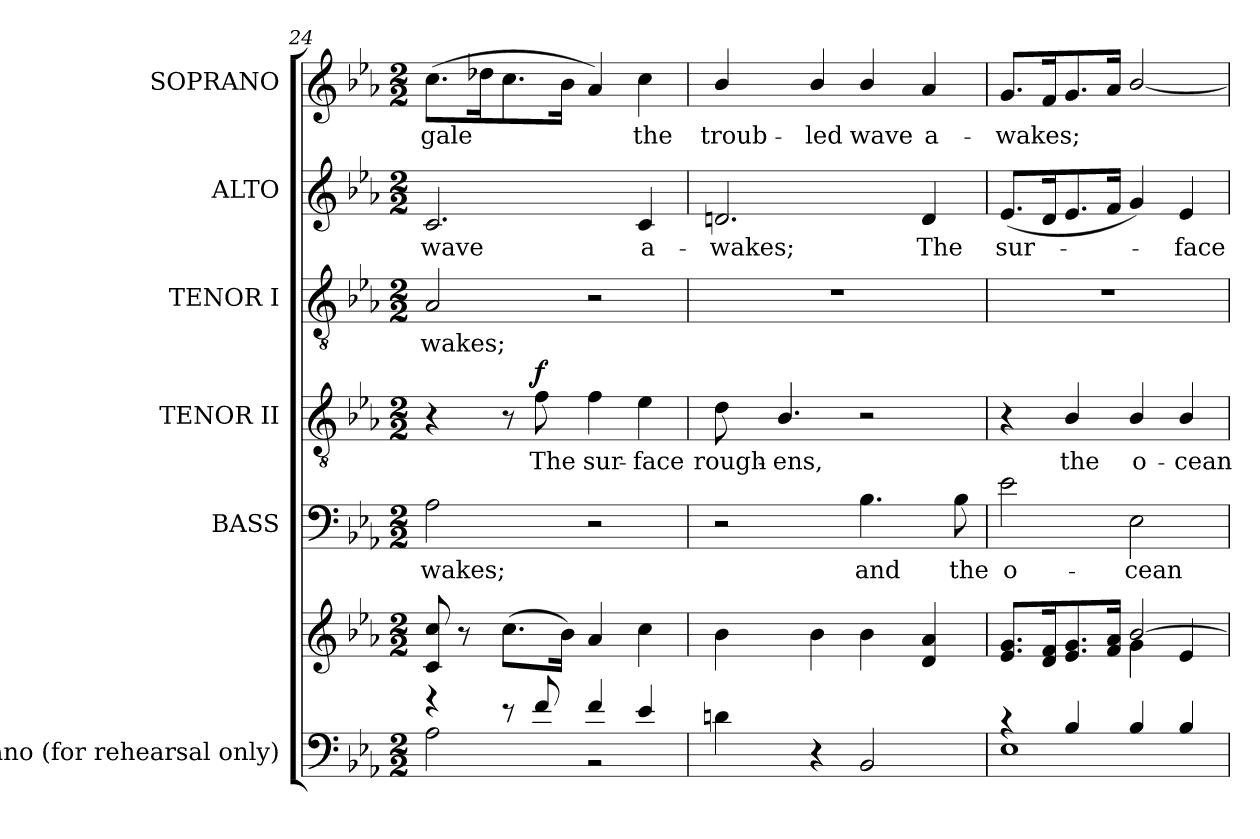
**kern	**kern	**kern	**text	**kern	**text	**dynam	**kern	**text	**kern	**text	**kern	**text
*part6	*part6	*part5	*part5	*part4	*part4	*part4	*part3	*part3	*part2	*part2	*part1	*part1
*staff7	*staff6	*staff5	*staff5	*staff4	*staff4	*staff4	*staff3	*staff3	*staff2	*staff2	*staff1	*staff1
*I"Piano (for rehearsal only)	*	*I"BASS	*	*I"TENOR II	*	*	*I"TENOR I	*	*I"ALTO	*	*I"SOPRANO	*
*I'Pno.	*	*I'B.	*	*I'T.	*	*	*I'T.	*	*I'A.	*	*I'S.	*
*clefF4	*clefG2	*clefF4	*	*clefGv2	*	*	*clefGv2	*	*clefG2	*	*clefG2	*
*	*	*	*	*ITrd7c12	*	*	*ITrd7c12	*	*	*	*	*
*k[b-e-a-]	*k[b-e-a-]	*k[b-e-a-]	*	*k[b-e-a-]	*	*	*k[b-e-a-]	*	*k[b-e-a-]	*	*k[b-e-a-]	*
*E-:	*E-:	*E-:	*	*E-:	*	*	*E-:	*	*E-:	*	*E-:	*
*M2/2	*M2/2	*M2/2	*	*M2/2	*	*	*M2/2	*	*M2/2	*	*M2/2	*
=24	=24	=24	=24	=24	=24	=24	=24	=24	=24	=24	=24	=24
*^	*	*	*	*	*	*	*	*	*	*	*	*
!	!	!	!	!LO:LY:b:color=#000000	!	!	!	!	!	!	!	!	!
!	!	!	!	!	!	!	!	!	!LO:LY:b:color=#000000	!	!	!	!
!	!	!	!	!	!	!	!	!	!	!	!LO:LY:b:color=#000000	!	!
!	!	!	!	!	!	!	!	!	!	!	!	!	!LO:LY:b:color=#000000
4r	2A-i\	8ci/ 8cci	2A-i\	-wakes;	4r	.	.	2AA-i/	-wakes;	2.ci/	wave	(8.cci\L	gale
.	.	8r	.	.	.	.	.	.	.	.	.	.	.
.	.	.	.	.	.	.	.	.	.	.	.	16dd-Xi\K	.
8r	.	(8.cci\L	.	.	8r	.	.	.	.	.	.	8.cci\	.
!	!	!	!	!	!	!LO:LY:b:color=#000000	!	!	!	!	!	!	!
8fi/	.	.	.	.	8Fi\	The	f	.	.	.	.	.	.
.	.	16b-i\Jk)	.	.	.	.	.	.	.	.	.	16b-i\Jk	.
!	!	!	!	!	!	!LO:LY:b:color=#000000	!	!	!	!	!	!	!
4fi/	2r	4a-i/	2r	.	4Fi\	sur-	.	2r	.	.	.	4a-i/)	.
!	!	!	!	!	!	!LO:LY:b:color=#000000	!	!	!	!	!	!	!
!	!	!	!	!	!	!	!	!	!	!	!LO:LY:b:color=#000000	!	!
!	!	!	!	!	!	!	!	!	!	!	!	!	!LO:LY:b:color=#000000
4e-i/	.	4cci\	.	.	4E-i\	-face	.	.	.	4ci/	a-	4cci\	the
*v	*v	*	*	*	*	*	*	*	*	*	*	*	*
=25	=25	=25	=25	=25	=25	=25	=25	=25	=25	=25	=25	=25
!	!	!	!	!	!LO:LY:b:color=#000000	!	!	!	!	!	!	!
!	!	!	!	!	!	!	!	!	!	!LO:LY:b:color=#000000	!	!
!	!	!	!	!	!	!	!	!	!	!	!	!LO:LY:b:color=#000000
4dni\	4b-i\	2r	.	8Di\	rough-	.	1r	.	2.dni/	-wakes;	4b-i/	troub-
!	!	!	!	!	!LO:LY:b:color=#000000	!	!	!	!	!	!	!
.	.	.	.	4.BB-i/	-ens,	.	.	.	.	.	.	.
!	!	!	!	!	!	!	!	!	!	!	!	!LO:LY:b:color=#000000
4r	4b-i\	.	.	.	.	.	.	.	.	.	4b-i/	-led
!	!	!	!LO:LY:b:color=#000000	!	!	!	!	!	!	!	!	!
!	!	!	!	!	!	!	!	!	!	!	!	!LO:LY:b:color=#000000
2BB-i/	4b-i\	4.B-i\	and	2r	.	.	.	.	.	.	4b-i/	wave
!	!	!	!	!	!	!	!	!	!	!LO:LY:b:color=#000000	!	!
!	!	!	!	!	!	!	!	!	!	!	!	!LO:LY:b:color=#000000
.	4di/ 4a-i	.	.	.	.	.	.	.	4di/	The	4a-i/	a-
!	!	!	!LO:LY:b:color=#000000	!	!	!	!	!	!	!	!	!
.	.	8B-i\	the	.	.	.	.	.	.	.	.	.
=26	=26	=26	=26	=26	=26	=26	=26	=26	=26	=26	=26	=26
*^	*^	*	*	*	*	*	*	*	*	*	*	*
!	!	!	!	!	!LO:LY:b:color=#000000	!	!	!	!	!	!	!	!	!
!	!	!	!	!	!	!	!	!	!	!	!	!LO:LY:b:color=#000000	!	!
!	!	!	!	!	!	!	!	!	!	!	!	!	!	!LO:LY:b:color=#000000
4r	1E-i	8.e-i/ 8.gi/L	2ryy	2e-i\	o-	4r	.	.	1r	.	(8.e-i/L	sur-	8.gi/L	-wakes;
.	.	16di/ 16fi/K	.	.	.	.	.	.	.	.	16di/K	.	16fi/K	.
!	!	!	!	!	!	!	!LO:LY:b:color=#000000	!	!	!	!	!	!	!
4B-i/	.	8.e-i/ 8.gi/	.	.	.	4BB-i/	the	.	.	.	8.e-i/	.	8.gi/	.
.	.	16fi/ 16a-i/Jk	.	.	.	.	.	.	.	.	16fi/Jk	.	16a-i/Jk	.
!	!	!	!	!	!LO:LY:b:color=#000000	!	!	!	!	!	!	!	!	!
!	!	!	!	!	!	!	!LO:LY:b:color=#000000	!	!	!	!	!	!	!
4B-i/	.	[2b-i/	4gi\	2E-i\	-cean	4BB-i/	o-	.	.	.	4gi/)	.	[2b-i/	.
!	!	!	!	!	!	!	!LO:LY:b:color=#000000	!	!	!	!	!	!	!
!	!	!	!	!	!	!	!	!	!	!	!	!LO:LY:b:color=#000000	!	!
4B-i/	.	.	4e-i/	.	.	4BB-i/	-cean	.	.	.	4e-i/	-face	.	.
*v	*v	*	*	*	*	*	*	*	*	*	*	*	*	*
*	*v	*v	*	*	*	*	*	*	*	*	*	*	*
=	=	=	=	=	=	=	=	=	=	=	=	=
*-	*-	*-	*-	*-	*-	*-	*-	*-	*-	*-	*-	*-
